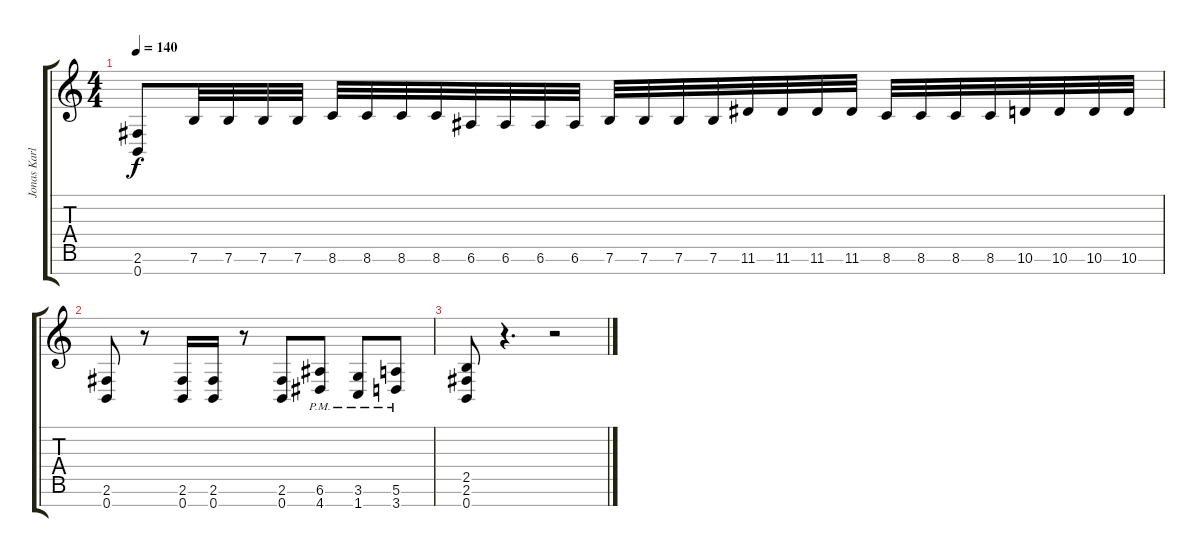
\track ("Jonas Karlsson" "Jonas Karl") {instrument distortionguitar}
\staff {score tabs}
\tuning (E4 B3 G3 D3 A2 E2 B1) {hide}
\ts (4 4)
\tempo 140
\clef g2
\ks c
(2.6 0.7).8{dy f} 7.6.32 7.6.32 7.6.32 7.6.32 8.6.32 8.6.32 8.6.32 8.6.32 6.6.32 6.6.32 6.6.32 6.6.32 7.6.32 7.6.32 7.6.32 7.6.32 11.6.32 11.6.32 11.6.32 11.6.32 8.6.32 8.6.32 8.6.32 8.6.32 10.6.32 10.6.32 10.6.32 10.6.32 |
(2.6 0.7).8 r.8 (2.6 0.7).16 (2.6 0.7).16 r.8 (2.6 0.7).8 (6.6{pm} 4.7{pm}).8 (3.6{pm} 1.7{pm}).8 (5.6{pm} 3.7{pm}).8 |
(2.5 2.6 0.7).8 r.4{d} r.2
